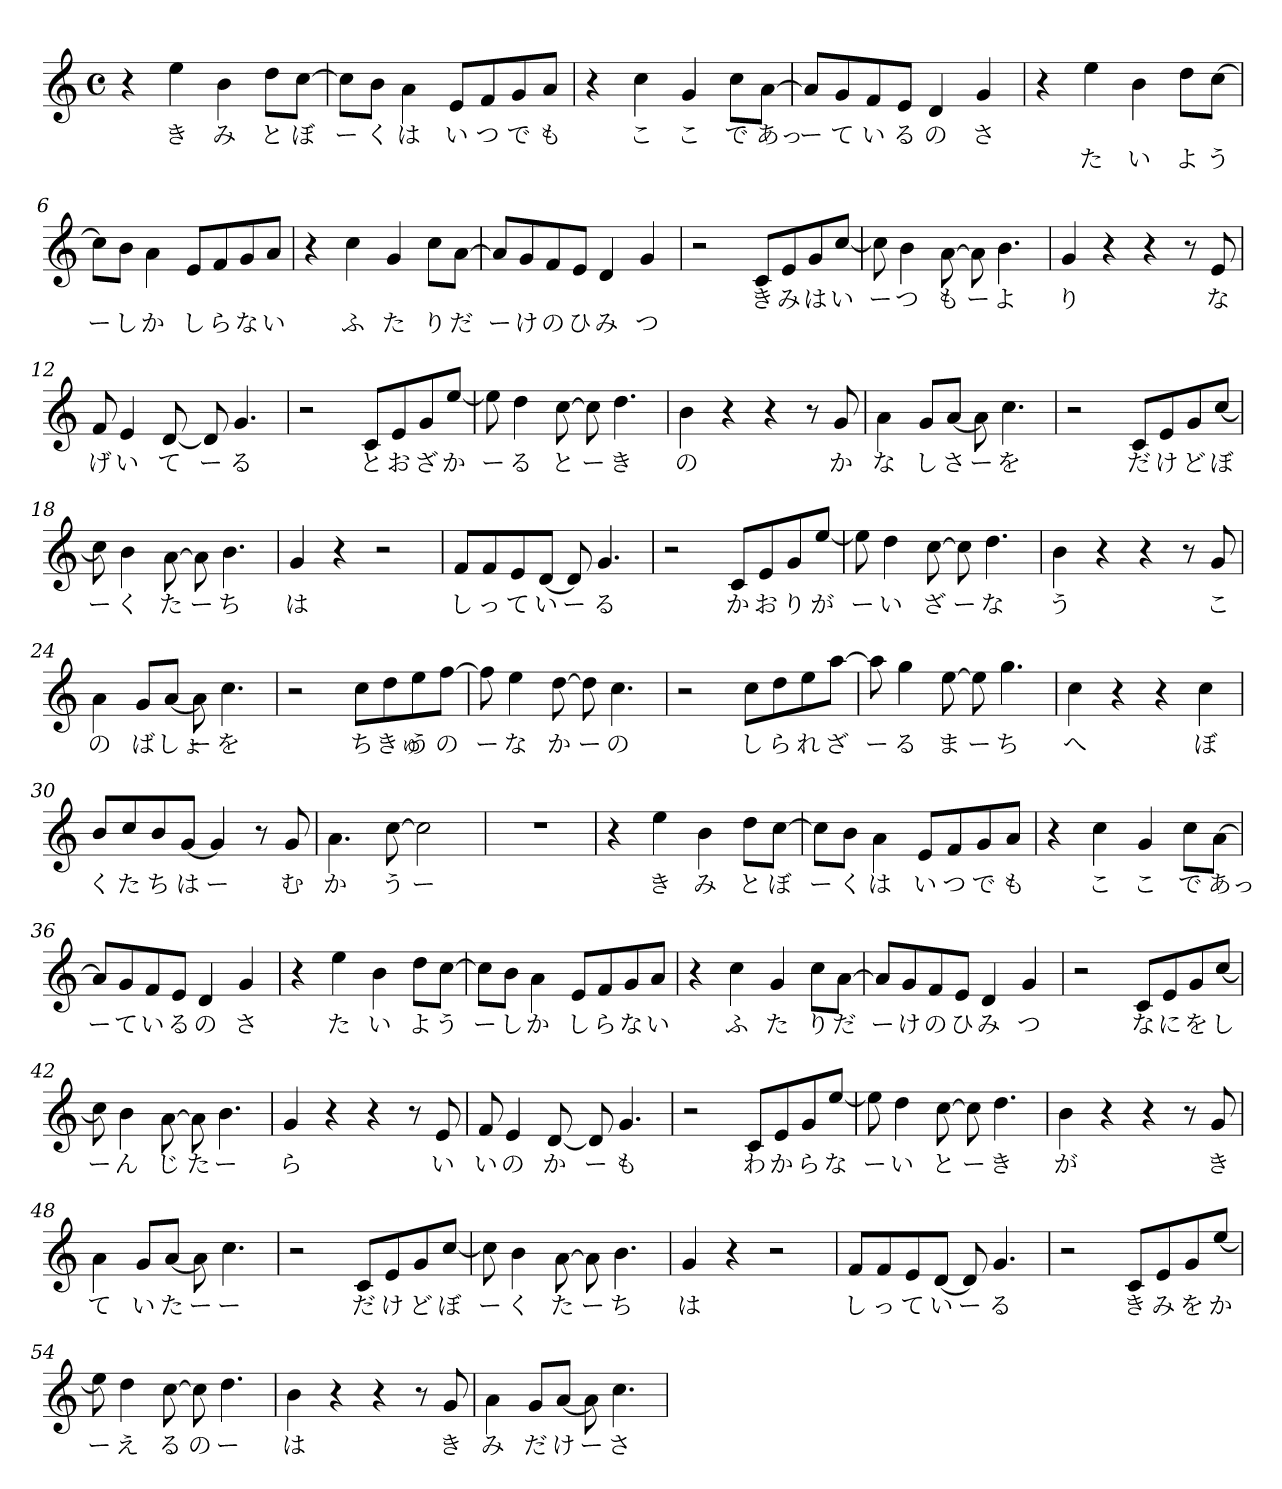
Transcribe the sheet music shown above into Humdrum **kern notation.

**kern	**text	**text
*part1	*part1	*part1
*staff1	*staff1	*staff1
*clefG2	*	*
*k[]	*	*
*C:	*	*
*M4/4	*	*
*met(c)	*	*
*MM132	*	*
=1	=1	=1
4r	.	.
!	!LO:LY:b	!
4ee\	き	.
!	!LO:LY:b	!
4b\	み	.
!	!LO:LY:b	!
8dd\L	と	.
!	!LO:LY:b	!
[8cc\J	ぼ	.
=2	=2	=2
!	!LO:LY:b	!
8cc\L]	ー	.
!	!LO:LY:b	!
8b\J	く	.
!	!LO:LY:b	!
4a\	は	.
!	!LO:LY:b	!
8e/L	い	.
!	!LO:LY:b	!
8f/	つ	.
!	!LO:LY:b	!
8g/	で	.
!	!LO:LY:b	!
8a/J	も	.
=3	=3	=3
4r	.	.
!	!LO:LY:b	!
4cc\	こ	.
!	!LO:LY:b	!
4g/	こ	.
!	!LO:LY:b	!
8cc\L	で	.
!	!LO:LY:b	!
[8a\J	あっ	.
!!LO:LB:g=z
=4	=4	=4
!	!LO:LY:b	!
8a/L]	ー	.
!	!LO:LY:b	!
8g/	て	.
!	!LO:LY:b	!
8f/	い	.
!	!LO:LY:b	!
8e/J	る	.
!	!LO:LY:b	!
4d/	の	.
!	!LO:LY:b	!
4g/	さ	.
=5	=5	=5
*MM132	*	*
4r	.	.
!	!	!LO:LY:b
4ee\	.	た
!	!	!LO:LY:b
4b\	.	い
!	!	!LO:LY:b
8dd\L	.	よ
!	!	!LO:LY:b
[8cc\J	.	う
=6	=6	=6
!	!	!LO:LY:b
8cc\L]	.	ー
!	!	!LO:LY:b
8b\J	.	し
!	!	!LO:LY:b
4a\	.	か
!	!	!LO:LY:b
8e/L	.	し
!	!	!LO:LY:b
8f/	.	ら
!	!	!LO:LY:b
8g/	.	な
!	!	!LO:LY:b
8a/J	.	い
=7	=7	=7
4r	.	.
!	!	!LO:LY:b
4cc\	.	ふ
!	!	!LO:LY:b
4g/	.	た
!	!	!LO:LY:b
8cc\L	.	り
!	!	!LO:LY:b
[8a\J	.	だ
!!LO:LB:g=z
=8	=8	=8
!	!	!LO:LY:b
8a/L]	.	ー
!	!	!LO:LY:b
8g/	.	け
!	!	!LO:LY:b
8f/	.	の
!	!	!LO:LY:b
8e/J	.	ひ
!	!	!LO:LY:b
4d/	.	み
!	!	!LO:LY:b
4g/	.	つ
=9	=9	=9
2r	.	.
!	!LO:LY:b	!
8c/L	き	.
!	!LO:LY:b	!
8e/	み	.
!	!LO:LY:b	!
8g/	は	.
!	!LO:LY:b	!
[8cc/J	い	.
=10	=10	=10
!	!LO:LY:b	!
8cc\]	ー	.
!	!LO:LY:b	!
4b\	つ	.
!	!LO:LY:b	!
[8a\	も	.
!	!LO:LY:b	!
8a\]	ー	.
!	!LO:LY:b	!
4.b\	よ	.
!!LO:LB:g=z
=11	=11	=11
!	!LO:LY:b	!
4g/	り	.
4r	.	.
4r	.	.
8r	.	.
!	!LO:LY:b	!
8e/	な	.
=12	=12	=12
!	!LO:LY:b	!
8f/	げ	.
!	!LO:LY:b	!
4e/	い	.
!	!LO:LY:b	!
[8d/	て	.
!	!LO:LY:b	!
8d/]	ー	.
!	!LO:LY:b	!
4.g/	る	.
=13	=13	=13
2r	.	.
!	!LO:LY:b	!
8c/L	と	.
!	!LO:LY:b	!
8e/	お	.
!	!LO:LY:b	!
8g/	ざ	.
!	!LO:LY:b	!
[8ee/J	か	.
=14	=14	=14
!	!LO:LY:b	!
8ee\]	ー	.
!	!LO:LY:b	!
4dd\	る	.
!	!LO:LY:b	!
[8cc\	と	.
!	!LO:LY:b	!
8cc\]	ー	.
!	!LO:LY:b	!
4.dd\	き	.
!!LO:LB:g=z
=15	=15	=15
!	!LO:LY:b	!
4b\	の	.
4r	.	.
4r	.	.
8r	.	.
!	!LO:LY:b	!
8g/	か	.
=16	=16	=16
!	!LO:LY:b	!
4a\	な	.
!	!LO:LY:b	!
8g/L	し	.
!	!LO:LY:b	!
[8a/J	さ	.
!	!LO:LY:b	!
8a\]	ー	.
!	!LO:LY:b	!
4.cc\	を	.
=17	=17	=17
2r	.	.
!	!LO:LY:b	!
8c/L	だ	.
!	!LO:LY:b	!
8e/	け	.
!	!LO:LY:b	!
8g/	ど	.
!	!LO:LY:b	!
[8cc/J	ぼ	.
!!LO:LB:g=z
=18	=18	=18
!	!LO:LY:b	!
8cc\]	ー	.
!	!LO:LY:b	!
4b\	く	.
!	!LO:LY:b	!
[8a\	た	.
!	!LO:LY:b	!
8a\]	ー	.
!	!LO:LY:b	!
4.b\	ち	.
=19	=19	=19
!	!LO:LY:b	!
4g/	は	.
4r	.	.
2r	.	.
=20	=20	=20
!	!LO:LY:b	!
8f/L	し	.
!	!LO:LY:b	!
8f/	っ	.
!	!LO:LY:b	!
8e/	て	.
!	!LO:LY:b	!
[8d/J	い	.
!	!LO:LY:b	!
8d/]	ー	.
!	!LO:LY:b	!
4.g/	る	.
!!LO:LB:g=z
=21	=21	=21
2r	.	.
!	!LO:LY:b	!
8c/L	か	.
!	!LO:LY:b	!
8e/	お	.
!	!LO:LY:b	!
8g/	り	.
!	!LO:LY:b	!
[8ee/J	が	.
=22	=22	=22
!	!LO:LY:b	!
8ee\]	ー	.
!	!LO:LY:b	!
4dd\	い	.
!	!LO:LY:b	!
[8cc\	ざ	.
!	!LO:LY:b	!
8cc\]	ー	.
!	!LO:LY:b	!
4.dd\	な	.
=23	=23	=23
!	!LO:LY:b	!
4b\	う	.
4r	.	.
4r	.	.
8r	.	.
!	!LO:LY:b	!
8g/	こ	.
!!LO:LB:g=z
=24	=24	=24
!	!LO:LY:b	!
4a\	の	.
!	!LO:LY:b	!
8g/L	ば	.
!	!LO:LY:b	!
[8a/J	しょ	.
!	!LO:LY:b	!
8a\]	ー	.
!	!LO:LY:b	!
4.cc\	を	.
=25	=25	=25
2r	.	.
!	!LO:LY:b	!
8cc\L	ち	.
!	!LO:LY:b	!
8dd\	きゅ	.
!	!LO:LY:b	!
8ee\	う	.
!	!LO:LY:b	!
[8ff\J	の	.
=26	=26	=26
!	!LO:LY:b	!
8ff\]	ー	.
!	!LO:LY:b	!
4ee\	な	.
!	!LO:LY:b	!
[8dd\	か	.
!	!LO:LY:b	!
8dd\]	ー	.
!	!LO:LY:b	!
4.cc\	の	.
!!LO:LB:g=z
=27	=27	=27
2r	.	.
!	!LO:LY:b	!
8cc\L	し	.
!	!LO:LY:b	!
8dd\	ら	.
!	!LO:LY:b	!
8ee\	れ	.
!	!LO:LY:b	!
[8aa\J	ざ	.
=28	=28	=28
!	!LO:LY:b	!
8aa\]	ー	.
!	!LO:LY:b	!
4gg\	る	.
!	!LO:LY:b	!
[8ee\	ま	.
!	!LO:LY:b	!
8ee\]	ー	.
!	!LO:LY:b	!
4.gg\	ち	.
=29	=29	=29
!	!LO:LY:b	!
4cc\	へ	.
4r	.	.
4r	.	.
!	!LO:LY:b	!
4cc\	ぼ	.
!!LO:LB:g=z
=30	=30	=30
!	!LO:LY:b	!
8b/L	く	.
!	!LO:LY:b	!
8cc/	た	.
!	!LO:LY:b	!
8b/	ち	.
!	!LO:LY:b	!
[8g/J	は	.
!	!LO:LY:b	!
4g/]	ー	.
8r	.	.
!	!LO:LY:b	!
8g/	む	.
=31	=31	=31
!	!LO:LY:b	!
4.a\	か	.
!	!LO:LY:b	!
[8cc\	う	.
!	!LO:LY:b	!
2cc\]	ー	.
=32	=32	=32
1r	.	.
=33	=33	=33
4r	.	.
!	!LO:LY:b	!
4ee\	き	.
!	!LO:LY:b	!
4b\	み	.
!	!LO:LY:b	!
8dd\L	と	.
!	!LO:LY:b	!
[8cc\J	ぼ	.
!!LO:LB:g=z
=34	=34	=34
!	!LO:LY:b	!
8cc\L]	ー	.
!	!LO:LY:b	!
8b\J	く	.
!	!LO:LY:b	!
4a\	は	.
!	!LO:LY:b	!
8e/L	い	.
!	!LO:LY:b	!
8f/	つ	.
!	!LO:LY:b	!
8g/	で	.
!	!LO:LY:b	!
8a/J	も	.
=35	=35	=35
4r	.	.
!	!LO:LY:b	!
4cc\	こ	.
!	!LO:LY:b	!
4g/	こ	.
!	!LO:LY:b	!
8cc\L	で	.
!	!LO:LY:b	!
[8a\J	あっ	.
=36	=36	=36
!	!LO:LY:b	!
8a/L]	ー	.
!	!LO:LY:b	!
8g/	て	.
!	!LO:LY:b	!
8f/	い	.
!	!LO:LY:b	!
8e/J	る	.
!	!LO:LY:b	!
4d/	の	.
!	!LO:LY:b	!
4g/	さ	.
!!LO:LB:g=z
=37	=37	=37
4r	.	.
!	!LO:LY:b	!
4ee\	た	.
!	!LO:LY:b	!
4b\	い	.
!	!LO:LY:b	!
8dd\L	よ	.
!	!LO:LY:b	!
[8cc\J	う	.
=38	=38	=38
!	!LO:LY:b	!
8cc\L]	ー	.
!	!LO:LY:b	!
8b\J	し	.
!	!LO:LY:b	!
4a\	か	.
!	!LO:LY:b	!
8e/L	し	.
!	!LO:LY:b	!
8f/	ら	.
!	!LO:LY:b	!
8g/	な	.
!	!LO:LY:b	!
8a/J	い	.
=39	=39	=39
4r	.	.
!	!LO:LY:b	!
4cc\	ふ	.
!	!LO:LY:b	!
4g/	た	.
!	!LO:LY:b	!
8cc\L	り	.
!	!LO:LY:b	!
[8a\J	だ	.
!!LO:LB:g=z
=40	=40	=40
!	!LO:LY:b	!
8a/L]	ー	.
!	!LO:LY:b	!
8g/	け	.
!	!LO:LY:b	!
8f/	の	.
!	!LO:LY:b	!
8e/J	ひ	.
!	!LO:LY:b	!
4d/	み	.
!	!LO:LY:b	!
4g/	つ	.
=41	=41	=41
2r	.	.
!	!LO:LY:b	!
8c/L	な	.
!	!LO:LY:b	!
8e/	に	.
!	!LO:LY:b	!
8g/	を	.
!	!LO:LY:b	!
[8cc/J	し	.
=42	=42	=42
!	!LO:LY:b	!
8cc\]	ー	.
!	!LO:LY:b	!
4b\	ん	.
!	!LO:LY:b	!
[8a\	じ	.
!	!LO:LY:b	!
8a\]	た	.
!	!LO:LY:b	!
4.b\	ー	.
!!LO:LB:g=z
=43	=43	=43
!	!LO:LY:b	!
4g/	ら	.
4r	.	.
4r	.	.
8r	.	.
!	!LO:LY:b	!
8e/	い	.
=44	=44	=44
!	!LO:LY:b	!
8f/	い	.
!	!LO:LY:b	!
4e/	の	.
!	!LO:LY:b	!
[8d/	か	.
!	!LO:LY:b	!
8d/]	ー	.
!	!LO:LY:b	!
4.g/	も	.
=45	=45	=45
2r	.	.
!	!LO:LY:b	!
8c/L	わ	.
!	!LO:LY:b	!
8e/	か	.
!	!LO:LY:b	!
8g/	ら	.
!	!LO:LY:b	!
[8ee/J	な	.
=46	=46	=46
!	!LO:LY:b	!
8ee\]	ー	.
!	!LO:LY:b	!
4dd\	い	.
!	!LO:LY:b	!
[8cc\	と	.
!	!LO:LY:b	!
8cc\]	ー	.
!	!LO:LY:b	!
4.dd\	き	.
!!LO:LB:g=z
=47	=47	=47
!	!LO:LY:b	!
4b\	が	.
4r	.	.
4r	.	.
8r	.	.
!	!LO:LY:b	!
8g/	き	.
=48	=48	=48
!	!LO:LY:b	!
4a\	て	.
!	!LO:LY:b	!
8g/L	い	.
!	!LO:LY:b	!
[8a/J	た	.
!	!LO:LY:b	!
8a\]	ー	.
!	!LO:LY:b	!
4.cc\	ー	.
=49	=49	=49
2r	.	.
!	!LO:LY:b	!
8c/L	だ	.
!	!LO:LY:b	!
8e/	け	.
!	!LO:LY:b	!
8g/	ど	.
!	!LO:LY:b	!
[8cc/J	ぼ	.
!!LO:LB:g=z
=50	=50	=50
!	!LO:LY:b	!
8cc\]	ー	.
!	!LO:LY:b	!
4b\	く	.
!	!LO:LY:b	!
[8a\	た	.
!	!LO:LY:b	!
8a\]	ー	.
!	!LO:LY:b	!
4.b\	ち	.
=51	=51	=51
!	!LO:LY:b	!
4g/	は	.
4r	.	.
2r	.	.
=52	=52	=52
!	!LO:LY:b	!
8f/L	し	.
!	!LO:LY:b	!
8f/	っ	.
!	!LO:LY:b	!
8e/	て	.
!	!LO:LY:b	!
[8d/J	い	.
!	!LO:LY:b	!
8d/]	ー	.
!	!LO:LY:b	!
4.g/	る	.
!!LO:LB:g=z
=53	=53	=53
2r	.	.
!	!LO:LY:b	!
8c/L	き	.
!	!LO:LY:b	!
8e/	み	.
!	!LO:LY:b	!
8g/	を	.
!	!LO:LY:b	!
[8ee/J	か	.
=54	=54	=54
!	!LO:LY:b	!
8ee\]	ー	.
!	!LO:LY:b	!
4dd\	え	.
!	!LO:LY:b	!
[8cc\	る	.
!	!LO:LY:b	!
8cc\]	の	.
!	!LO:LY:b	!
4.dd\	ー	.
=55	=55	=55
!	!LO:LY:b	!
4b\	は	.
4r	.	.
4r	.	.
8r	.	.
!	!LO:LY:b	!
8g/	き	.
!!LO:LB:g=z
=56	=56	=56
!	!LO:LY:b	!
4a\	み	.
!	!LO:LY:b	!
8g/L	だ	.
!	!LO:LY:b	!
[8a/J	け	.
!	!LO:LY:b	!
8a\]	ー	.
!	!LO:LY:b	!
4.cc\	さ	.
=	=	=
*-	*-	*-
